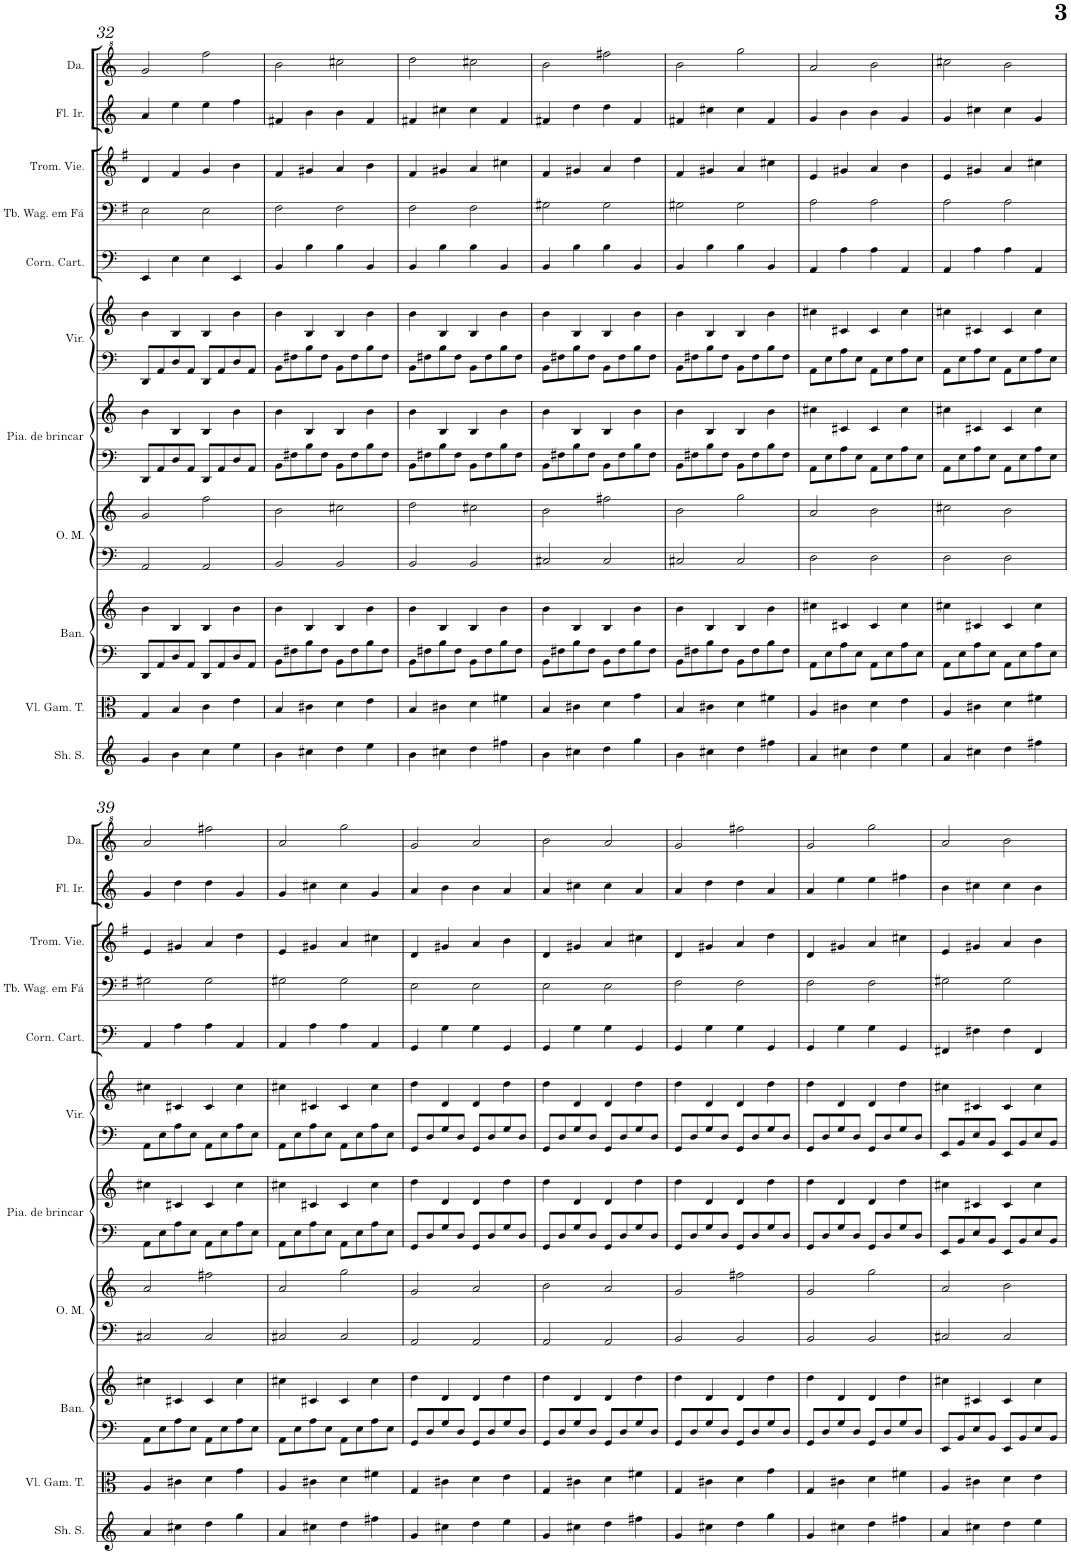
**kern	**kern	**kern	**kern	**kern	**kern	**kern	**kern	**kern	**kern	**kern	**kern	**kern	**kern	**kern
*part11	*part10	*part9	*part9	*part8	*part8	*part7	*part7	*part6	*part6	*part5	*part4	*part3	*part2	*part1
*staff15	*staff14	*staff13	*staff12	*staff11	*staff10	*staff9	*staff8	*staff7	*staff6	*staff5	*staff4	*staff3	*staff2	*staff1
*I"Sheng Soprano	*I"Viola da gamba Tenor	*I"Bandoneão	*	*I"Ondas de Martenot	*	*I"Piano de Brincar	*	*I"Virginal	*	*I"Corneta de Carteiro	*I"Tuba Wagneriana em Fá	*I"Trompa de Viena	*I"Flauta Irlandesa	*I"Danso
*I'Sh. S.	*I'Vl. Gam. T.	*I'Ban.	*	*I'O. M.	*	*I'Pia. de brincar	*	*I'Vir.	*	*I'Corn. Cart.	*I'Tb. Wag. em Fá	*I'Trom. Vie.	*I'Fl. Ir.	*I'Da.
!!LO:PB:g=z
*clefG2	*clefC3	*clefF4	*clefG2	*clefF4	*clefG2	*clefF4	*clefG2	*clefF4	*clefG2	*clefF4	*clefF4	*clefG2	*clefG2	*clefG^2
*	*	*	*	*	*	*	*	*	*	*Trd4c7	*Trd4c7	*Trd4c7	*	*
*k[]	*k[]	*k[]	*k[]	*k[]	*k[]	*k[]	*k[]	*k[]	*k[]	*k[]	*k[f#]	*k[f#]	*k[]	*k[]
*M4/4	*M4/4	*M4/4	*M4/4	*M4/4	*M4/4	*M4/4	*M4/4	*M4/4	*M4/4	*M4/4	*M4/4	*M4/4	*M4/4	*M4/4
=32	=32	=32	=32	=32	=32	=32	=32	=32	=32	=32	=32	=32	=32	=32
4g/	4G/	8DD/L	4b\	2AA/	2g/	8DD/L	4b\	8DD/L	4b\	4EE/	2E\	4d/	4a/	2gg/
.	.	8AA/	.	.	.	8AA/	.	8AA/	.	.	.	.	.	.
4b\	4B/	8D/	4B/	.	.	8D/	4B/	8D/	4B/	4E\	.	4f#/	4ee\	.
.	.	8AA/J	.	.	.	8AA/J	.	8AA/J	.	.	.	.	.	.
4cc\	4c\	8DD/L	4B/	2AA/	2ff\	8DD/L	4B/	8DD/L	4B/	4E\	2E\	4g/	4ee\	2fff\
.	.	8AA/	.	.	.	8AA/	.	8AA/	.	.	.	.	.	.
4ee\	4e\	8D/	4b\	.	.	8D/	4b\	8D/	4b\	4EE/	.	4b\	4ff\	.
.	.	8AA/J	.	.	.	8AA/J	.	8AA/J	.	.	.	.	.	.
=33	=33	=33	=33	=33	=33	=33	=33	=33	=33	=33	=33	=33	=33	=33
4b\	4B/	8BB\L	4b\	2BB/	2b\	8BB\L	4b\	8BB\L	4b\	4BB/	2F#\	4f#/	4f#X/	2bb\
.	.	8F#X\	.	.	.	8F#X\	.	8F#X\	.	.	.	.	.	.
4cc#X\	4c#X\	8B\	4B/	.	.	8B\	4B/	8B\	4B/	4B\	.	4g#X/	4b\	.
.	.	8F#\J	.	.	.	8F#\J	.	8F#\J	.	.	.	.	.	.
4dd\	4d\	8BB\L	4B/	2BB/	2cc#X\	8BB\L	4B/	8BB\L	4B/	4B\	2F#\	4a/	4b\	2ccc#X\
.	.	8F#\	.	.	.	8F#\	.	8F#\	.	.	.	.	.	.
4ee\	4e\	8B\	4b\	.	.	8B\	4b\	8B\	4b\	4BB/	.	4b\	4f#/	.
.	.	8F#\J	.	.	.	8F#\J	.	8F#\J	.	.	.	.	.	.
=34	=34	=34	=34	=34	=34	=34	=34	=34	=34	=34	=34	=34	=34	=34
4b\	4B/	8BB\L	4b\	2BB/	2dd\	8BB\L	4b\	8BB\L	4b\	4BB/	2F#\	4f#/	4f#X/	2ddd\
.	.	8F#X\	.	.	.	8F#X\	.	8F#X\	.	.	.	.	.	.
4cc#X\	4c#X\	8B\	4B/	.	.	8B\	4B/	8B\	4B/	4B\	.	4g#X/	4cc#X\	.
.	.	8F#\J	.	.	.	8F#\J	.	8F#\J	.	.	.	.	.	.
4dd\	4d\	8BB\L	4B/	2BB/	2cc#X\	8BB\L	4B/	8BB\L	4B/	4B\	2F#\	4a/	4cc#\	2ccc#X\
.	.	8F#\	.	.	.	8F#\	.	8F#\	.	.	.	.	.	.
4ff#X\	4f#X\	8B\	4b\	.	.	8B\	4b\	8B\	4b\	4BB/	.	4cc#X\	4f#/	.
.	.	8F#\J	.	.	.	8F#\J	.	8F#\J	.	.	.	.	.	.
=35	=35	=35	=35	=35	=35	=35	=35	=35	=35	=35	=35	=35	=35	=35
4b\	4B/	8BB\L	4b\	2C#X/	2b\	8BB\L	4b\	8BB\L	4b\	4BB/	2G#X\	4f#/	4f#X/	2bb\
.	.	8F#X\	.	.	.	8F#X\	.	8F#X\	.	.	.	.	.	.
4cc#X\	4c#X\	8B\	4B/	.	.	8B\	4B/	8B\	4B/	4B\	.	4g#X/	4dd\	.
.	.	8F#\J	.	.	.	8F#\J	.	8F#\J	.	.	.	.	.	.
4dd\	4d\	8BB\L	4B/	2C#/	2ff#X\	8BB\L	4B/	8BB\L	4B/	4B\	2G#\	4a/	4dd\	2fff#X\
.	.	8F#\	.	.	.	8F#\	.	8F#\	.	.	.	.	.	.
4gg\	4g\	8B\	4b\	.	.	8B\	4b\	8B\	4b\	4BB/	.	4dd\	4f#/	.
.	.	8F#\J	.	.	.	8F#\J	.	8F#\J	.	.	.	.	.	.
=36	=36	=36	=36	=36	=36	=36	=36	=36	=36	=36	=36	=36	=36	=36
4b\	4B/	8BB\L	4b\	2C#X/	2b\	8BB\L	4b\	8BB\L	4b\	4BB/	2G#X\	4f#/	4f#X/	2bb\
.	.	8F#X\	.	.	.	8F#X\	.	8F#X\	.	.	.	.	.	.
4cc#X\	4c#X\	8B\	4B/	.	.	8B\	4B/	8B\	4B/	4B\	.	4g#X/	4cc#X\	.
.	.	8F#\J	.	.	.	8F#\J	.	8F#\J	.	.	.	.	.	.
4dd\	4d\	8BB\L	4B/	2C#/	2gg\	8BB\L	4B/	8BB\L	4B/	4B\	2G#\	4a/	4cc#\	2ggg\
.	.	8F#\	.	.	.	8F#\	.	8F#\	.	.	.	.	.	.
4ff#X\	4f#X\	8B\	4b\	.	.	8B\	4b\	8B\	4b\	4BB/	.	4cc#X\	4f#/	.
.	.	8F#\J	.	.	.	8F#\J	.	8F#\J	.	.	.	.	.	.
=37	=37	=37	=37	=37	=37	=37	=37	=37	=37	=37	=37	=37	=37	=37
4a/	4A/	8AA\L	4cc#X\	2D\	2a/	8AA\L	4cc#X\	8AA\L	4cc#X\	4AA/	2A\	4e/	4g/	2aa/
.	.	8E\	.	.	.	8E\	.	8E\	.	.	.	.	.	.
4cc#X\	4c#X\	8A\	4c#X/	.	.	8A\	4c#X/	8A\	4c#X/	4A\	.	4g#X/	4b\	.
.	.	8E\J	.	.	.	8E\J	.	8E\J	.	.	.	.	.	.
4dd\	4d\	8AA\L	4c#/	2D\	2b\	8AA\L	4c#/	8AA\L	4c#/	4A\	2A\	4a/	4b\	2bb\
.	.	8E\	.	.	.	8E\	.	8E\	.	.	.	.	.	.
4ee\	4e\	8A\	4cc#\	.	.	8A\	4cc#\	8A\	4cc#\	4AA/	.	4b\	4g/	.
.	.	8E\J	.	.	.	8E\J	.	8E\J	.	.	.	.	.	.
=38	=38	=38	=38	=38	=38	=38	=38	=38	=38	=38	=38	=38	=38	=38
4a/	4A/	8AA\L	4cc#X\	2D\	2cc#X\	8AA\L	4cc#X\	8AA\L	4cc#X\	4AA/	2A\	4e/	4g/	2ccc#X\
.	.	8E\	.	.	.	8E\	.	8E\	.	.	.	.	.	.
4cc#X\	4c#X\	8A\	4c#X/	.	.	8A\	4c#X/	8A\	4c#X/	4A\	.	4g#X/	4cc#X\	.
.	.	8E\J	.	.	.	8E\J	.	8E\J	.	.	.	.	.	.
4dd\	4d\	8AA\L	4c#/	2D\	2b\	8AA\L	4c#/	8AA\L	4c#/	4A\	2A\	4a/	4cc#\	2bb\
.	.	8E\	.	.	.	8E\	.	8E\	.	.	.	.	.	.
4ff#X\	4f#X\	8A\	4cc#\	.	.	8A\	4cc#\	8A\	4cc#\	4AA/	.	4cc#X\	4g/	.
.	.	8E\J	.	.	.	8E\J	.	8E\J	.	.	.	.	.	.
!!LO:LB:g=z
=39	=39	=39	=39	=39	=39	=39	=39	=39	=39	=39	=39	=39	=39	=39
4a/	4A/	8AA\L	4cc#X\	2C#X/	2a/	8AA\L	4cc#X\	8AA\L	4cc#X\	4AA/	2G#X\	4e/	4g/	2aa/
.	.	8E\	.	.	.	8E\	.	8E\	.	.	.	.	.	.
4cc#X\	4c#X\	8A\	4c#X/	.	.	8A\	4c#X/	8A\	4c#X/	4A\	.	4g#X/	4dd\	.
.	.	8E\J	.	.	.	8E\J	.	8E\J	.	.	.	.	.	.
4dd\	4d\	8AA\L	4c#/	2C#/	2ff#X\	8AA\L	4c#/	8AA\L	4c#/	4A\	2G#\	4a/	4dd\	2fff#X\
.	.	8E\	.	.	.	8E\	.	8E\	.	.	.	.	.	.
4gg\	4g\	8A\	4cc#\	.	.	8A\	4cc#\	8A\	4cc#\	4AA/	.	4dd\	4g/	.
.	.	8E\J	.	.	.	8E\J	.	8E\J	.	.	.	.	.	.
=40	=40	=40	=40	=40	=40	=40	=40	=40	=40	=40	=40	=40	=40	=40
4a/	4A/	8AA\L	4cc#X\	2C#X/	2a/	8AA\L	4cc#X\	8AA\L	4cc#X\	4AA/	2G#X\	4e/	4g/	2aa/
.	.	8E\	.	.	.	8E\	.	8E\	.	.	.	.	.	.
4cc#X\	4c#X\	8A\	4c#X/	.	.	8A\	4c#X/	8A\	4c#X/	4A\	.	4g#X/	4cc#X\	.
.	.	8E\J	.	.	.	8E\J	.	8E\J	.	.	.	.	.	.
4dd\	4d\	8AA\L	4c#/	2C#/	2gg\	8AA\L	4c#/	8AA\L	4c#/	4A\	2G#\	4a/	4cc#\	2ggg\
.	.	8E\	.	.	.	8E\	.	8E\	.	.	.	.	.	.
4ff#X\	4f#X\	8A\	4cc#\	.	.	8A\	4cc#\	8A\	4cc#\	4AA/	.	4cc#X\	4g/	.
.	.	8E\J	.	.	.	8E\J	.	8E\J	.	.	.	.	.	.
=41	=41	=41	=41	=41	=41	=41	=41	=41	=41	=41	=41	=41	=41	=41
4g/	4G/	8GG/L	4dd\	2AA/	2g/	8GG/L	4dd\	8GG/L	4dd\	4GG/	2E\	4d/	4a/	2gg/
.	.	8D/	.	.	.	8D/	.	8D/	.	.	.	.	.	.
4cc#X\	4c#X\	8G/	4d/	.	.	8G/	4d/	8G/	4d/	4G\	.	4g#X/	4b\	.
.	.	8D/J	.	.	.	8D/J	.	8D/J	.	.	.	.	.	.
4dd\	4d\	8GG/L	4d/	2AA/	2a/	8GG/L	4d/	8GG/L	4d/	4G\	2E\	4a/	4b\	2aa/
.	.	8D/	.	.	.	8D/	.	8D/	.	.	.	.	.	.
4ee\	4e\	8G/	4dd\	.	.	8G/	4dd\	8G/	4dd\	4GG/	.	4b\	4a/	.
.	.	8D/J	.	.	.	8D/J	.	8D/J	.	.	.	.	.	.
=42	=42	=42	=42	=42	=42	=42	=42	=42	=42	=42	=42	=42	=42	=42
4g/	4G/	8GG/L	4dd\	2AA/	2b\	8GG/L	4dd\	8GG/L	4dd\	4GG/	2E\	4d/	4a/	2bb\
.	.	8D/	.	.	.	8D/	.	8D/	.	.	.	.	.	.
4cc#X\	4c#X\	8G/	4d/	.	.	8G/	4d/	8G/	4d/	4G\	.	4g#X/	4cc#X\	.
.	.	8D/J	.	.	.	8D/J	.	8D/J	.	.	.	.	.	.
4dd\	4d\	8GG/L	4d/	2AA/	2a/	8GG/L	4d/	8GG/L	4d/	4G\	2E\	4a/	4cc#\	2aa/
.	.	8D/	.	.	.	8D/	.	8D/	.	.	.	.	.	.
4ff#X\	4f#X\	8G/	4dd\	.	.	8G/	4dd\	8G/	4dd\	4GG/	.	4cc#X\	4a/	.
.	.	8D/J	.	.	.	8D/J	.	8D/J	.	.	.	.	.	.
=43	=43	=43	=43	=43	=43	=43	=43	=43	=43	=43	=43	=43	=43	=43
4g/	4G/	8GG/L	4dd\	2BB/	2g/	8GG/L	4dd\	8GG/L	4dd\	4GG/	2F#\	4d/	4a/	2gg/
.	.	8D/	.	.	.	8D/	.	8D/	.	.	.	.	.	.
4cc#X\	4c#X\	8G/	4d/	.	.	8G/	4d/	8G/	4d/	4G\	.	4g#X/	4dd\	.
.	.	8D/J	.	.	.	8D/J	.	8D/J	.	.	.	.	.	.
4dd\	4d\	8GG/L	4d/	2BB/	2ff#X\	8GG/L	4d/	8GG/L	4d/	4G\	2F#\	4a/	4dd\	2fff#X\
.	.	8D/	.	.	.	8D/	.	8D/	.	.	.	.	.	.
4gg\	4g\	8G/	4dd\	.	.	8G/	4dd\	8G/	4dd\	4GG/	.	4dd\	4a/	.
.	.	8D/J	.	.	.	8D/J	.	8D/J	.	.	.	.	.	.
=44	=44	=44	=44	=44	=44	=44	=44	=44	=44	=44	=44	=44	=44	=44
4g/	4G/	8GG/L	4dd\	2BB/	2g/	8GG/L	4dd\	8GG/L	4dd\	4GG/	2F#\	4d/	4a/	2gg/
.	.	8D/	.	.	.	8D/	.	8D/	.	.	.	.	.	.
4cc#X\	4c#X\	8G/	4d/	.	.	8G/	4d/	8G/	4d/	4G\	.	4g#X/	4ee\	.
.	.	8D/J	.	.	.	8D/J	.	8D/J	.	.	.	.	.	.
4dd\	4d\	8GG/L	4d/	2BB/	2gg\	8GG/L	4d/	8GG/L	4d/	4G\	2F#\	4a/	4ee\	2ggg\
.	.	8D/	.	.	.	8D/	.	8D/	.	.	.	.	.	.
4ff#X\	4f#X\	8G/	4dd\	.	.	8G/	4dd\	8G/	4dd\	4GG/	.	4cc#X\	4ff#X\	.
.	.	8D/J	.	.	.	8D/J	.	8D/J	.	.	.	.	.	.
=45	=45	=45	=45	=45	=45	=45	=45	=45	=45	=45	=45	=45	=45	=45
4a/	4A/	8EE/L	4cc#X\	2C#X/	2a/	8EE/L	4cc#X\	8EE/L	4cc#X\	4FF#X/	2G#X\	4e/	4b\	2aa/
.	.	8BB/	.	.	.	8BB/	.	8BB/	.	.	.	.	.	.
4cc#X\	4c#X\	8E/	4c#X/	.	.	8E/	4c#X/	8E/	4c#X/	4F#X\	.	4g#X/	4cc#X\	.
.	.	8BB/J	.	.	.	8BB/J	.	8BB/J	.	.	.	.	.	.
4dd\	4d\	8EE/L	4c#/	2C#/	2b\	8EE/L	4c#/	8EE/L	4c#/	4F#\	2G#\	4a/	4cc#\	2bb\
.	.	8BB/	.	.	.	8BB/	.	8BB/	.	.	.	.	.	.
4ee\	4e\	8E/	4cc#\	.	.	8E/	4cc#\	8E/	4cc#\	4FF#/	.	4b\	4b\	.
.	.	8BB/J	.	.	.	8BB/J	.	8BB/J	.	.	.	.	.	.
=	=	=	=	=	=	=	=	=	=	=	=	=	=	=
*-	*-	*-	*-	*-	*-	*-	*-	*-	*-	*-	*-	*-	*-	*-
